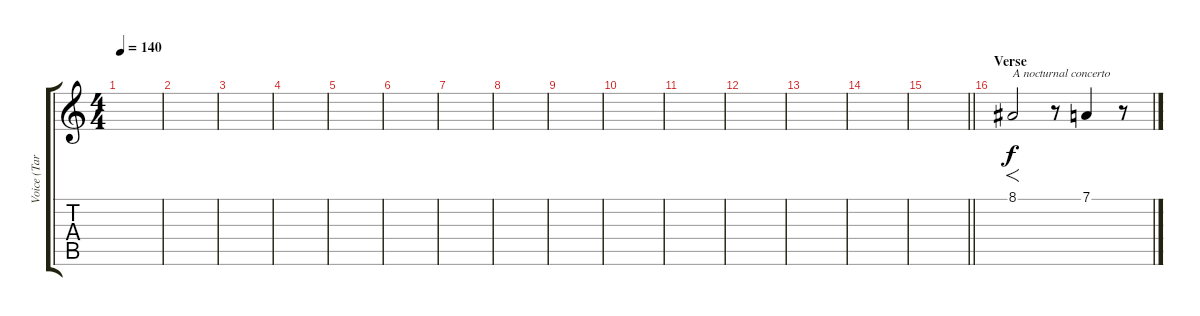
\track ("Voice (Tarja)" "Voice (Tar") {instrument choiraahs}
\staff {score tabs}
\tuning (D4 A3 F3 C3 G2 D2) {hide}
\ts (4 4)
\tempo 140
\clef g2
\ks c
|
|
|
|
|
|
|
|
|
|
|
|
|
|
\barLineRight lightlight
|
\section ("" "Verse")
8.1.2{f txt "A nocturnal concerto"} r.8 7.1.4 r.8
